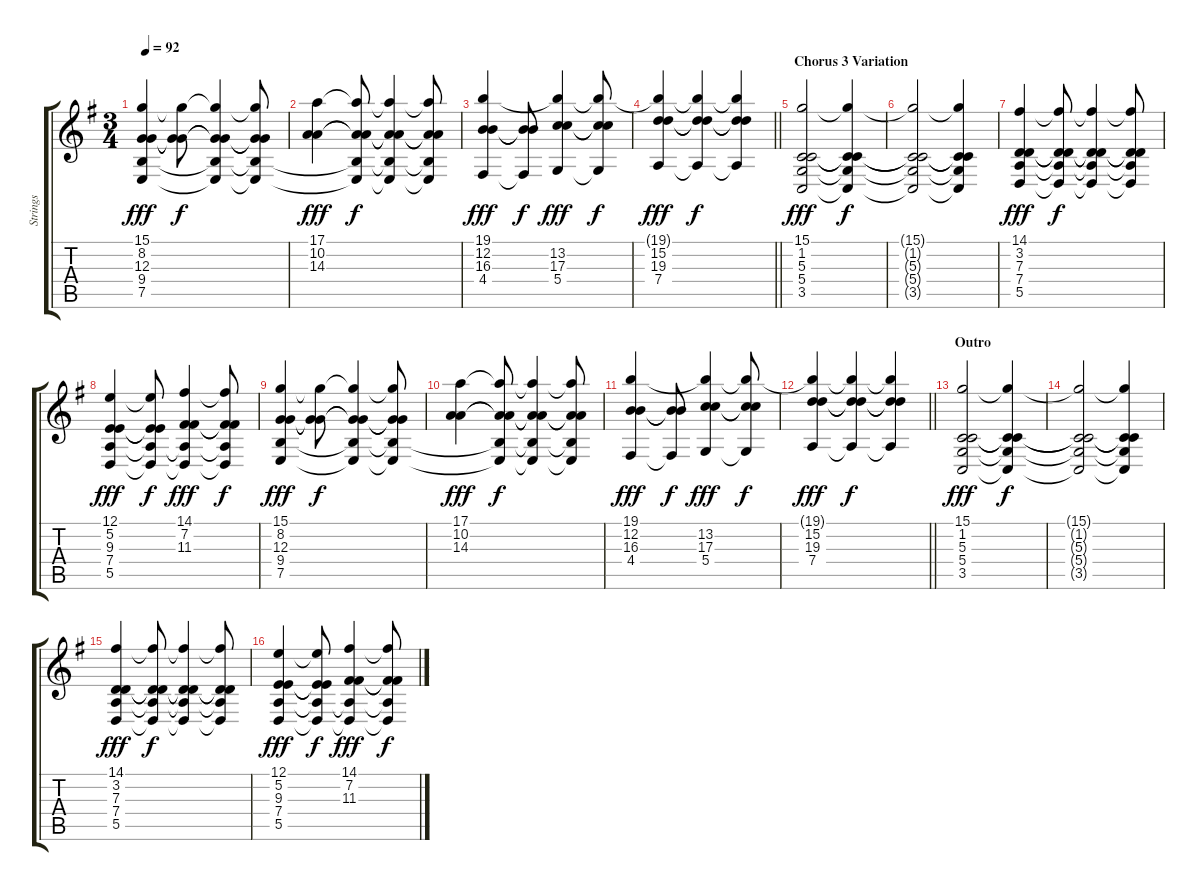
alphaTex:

\track ("Strings" "Strings") {instrument stringensemble1}
\staff {score tabs}
\tuning (E4 B3 G3 D3 A2 E2) {hide}
\ts (3 4)
\tempo 92
\clef g2
\ks g
(15.1 8.2 12.3 9.4 7.5).4{dy fff} (15.1{t} 8.2{t} 12.3{t}).8{dy f} (15.1{t} 8.2{t} 12.3{t} 9.4{t} 7.5{t}).4 (15.1{t} 8.2{t} 12.3{t} 9.4{t} 7.5{t}).8 |
(17.1 10.2 14.3).4{dy fff} (17.1{t} 10.2{t} 14.3{t} 9.4{t} 7.5{t}).8{dy f} (17.1{t} 10.2{t} 14.3{t} 9.4{t} 7.5{t}).4 (17.1{t} 10.2{t} 14.3{t} 9.4{t} 7.5{t}).8 |
(19.1 12.2 16.3 4.4).4{dy fff} (12.2{t} 16.3{t} 4.4{t}).8{dy f} (19.1{t} 13.2 17.3 5.4).4{dy fff} (19.1{t} 13.2{t} 17.3{t} 5.4{t}).8{dy f} |
\barLineRight lightlight
(19.1{t} 15.2 19.3 7.4).4{dy fff} (19.1{t} 15.2{t} 19.3{t} 7.4{t}).4{dy f} (19.1{t} 15.2{t} 19.3{t} 7.4{t}).4 |
\section ("" "Chorus 3 Variation")
(15.1 1.2 5.3 5.4 3.5).2{dy fff} (15.1{t} 1.2{t} 5.3{t} 5.4{t} 3.5{t}).4{dy f} |
(15.1{t} 1.2{t} 5.3{t} 5.4{t} 3.5{t}).2 (15.1{t} 1.2{t} 5.3{t} 5.4{t} 3.5{t}).4 |
(14.1 3.2 7.3 7.4 5.5).4{dy fff} (14.1{t} 3.2{t} 7.3{t} 7.4{t} 5.5{t}).8{dy f} (14.1{t} 3.2{t} 7.3{t} 7.4{t} 5.5{t}).4 (14.1{t} 3.2{t} 7.3{t} 7.4{t} 5.5{t}).8 |
(12.1 5.2 9.3 7.4 5.5).4{dy fff} (12.1{t} 5.2{t} 9.3{t} 7.4{t} 5.5{t}).8{dy f} (14.1 7.2 11.3 7.4{t} 5.5{t}).4{dy fff} (14.1{t} 7.2{t} 11.3{t} 7.4{t} 5.5{t}).8{dy f} |
(15.1 8.2 12.3 9.4 7.5).4{dy fff} (15.1{t} 8.2{t} 12.3{t}).8{dy f} (15.1{t} 8.2{t} 12.3{t} 9.4{t} 7.5{t}).4 (15.1{t} 8.2{t} 12.3{t} 9.4{t} 7.5{t}).8 |
(17.1 10.2 14.3).4{dy fff} (17.1{t} 10.2{t} 14.3{t} 9.4{t} 7.5{t}).8{dy f} (17.1{t} 10.2{t} 14.3{t} 9.4{t} 7.5{t}).4 (17.1{t} 10.2{t} 14.3{t} 9.4{t} 7.5{t}).8 |
(19.1 12.2 16.3 4.4).4{dy fff} (12.2{t} 16.3{t} 4.4{t}).8{dy f} (19.1{t} 13.2 17.3 5.4).4{dy fff} (19.1{t} 13.2{t} 17.3{t} 5.4{t}).8{dy f} |
\barLineRight lightlight
(19.1{t} 15.2 19.3 7.4).4{dy fff} (19.1{t} 15.2{t} 19.3{t} 7.4{t}).4{dy f} (19.1{t} 15.2{t} 19.3{t} 7.4{t}).4 |
\section ("" "Outro")
(15.1 1.2 5.3 5.4 3.5).2{dy fff} (15.1{t} 1.2{t} 5.3{t} 5.4{t} 3.5{t}).4{dy f} |
(15.1{t} 1.2{t} 5.3{t} 5.4{t} 3.5{t}).2 (15.1{t} 1.2{t} 5.3{t} 5.4{t} 3.5{t}).4 |
(14.1 3.2 7.3 7.4 5.5).4{dy fff} (14.1{t} 3.2{t} 7.3{t} 7.4{t} 5.5{t}).8{dy f} (14.1{t} 3.2{t} 7.3{t} 7.4{t} 5.5{t}).4 (14.1{t} 3.2{t} 7.3{t} 7.4{t} 5.5{t}).8 |
(12.1 5.2 9.3 7.4 5.5).4{dy fff} (12.1{t} 5.2{t} 9.3{t} 7.4{t} 5.5{t}).8{dy f} (14.1 7.2 11.3 7.4{t} 5.5{t}).4{dy fff} (14.1{t} 7.2{t} 11.3{t} 7.4{t} 5.5{t}).8{dy f}
